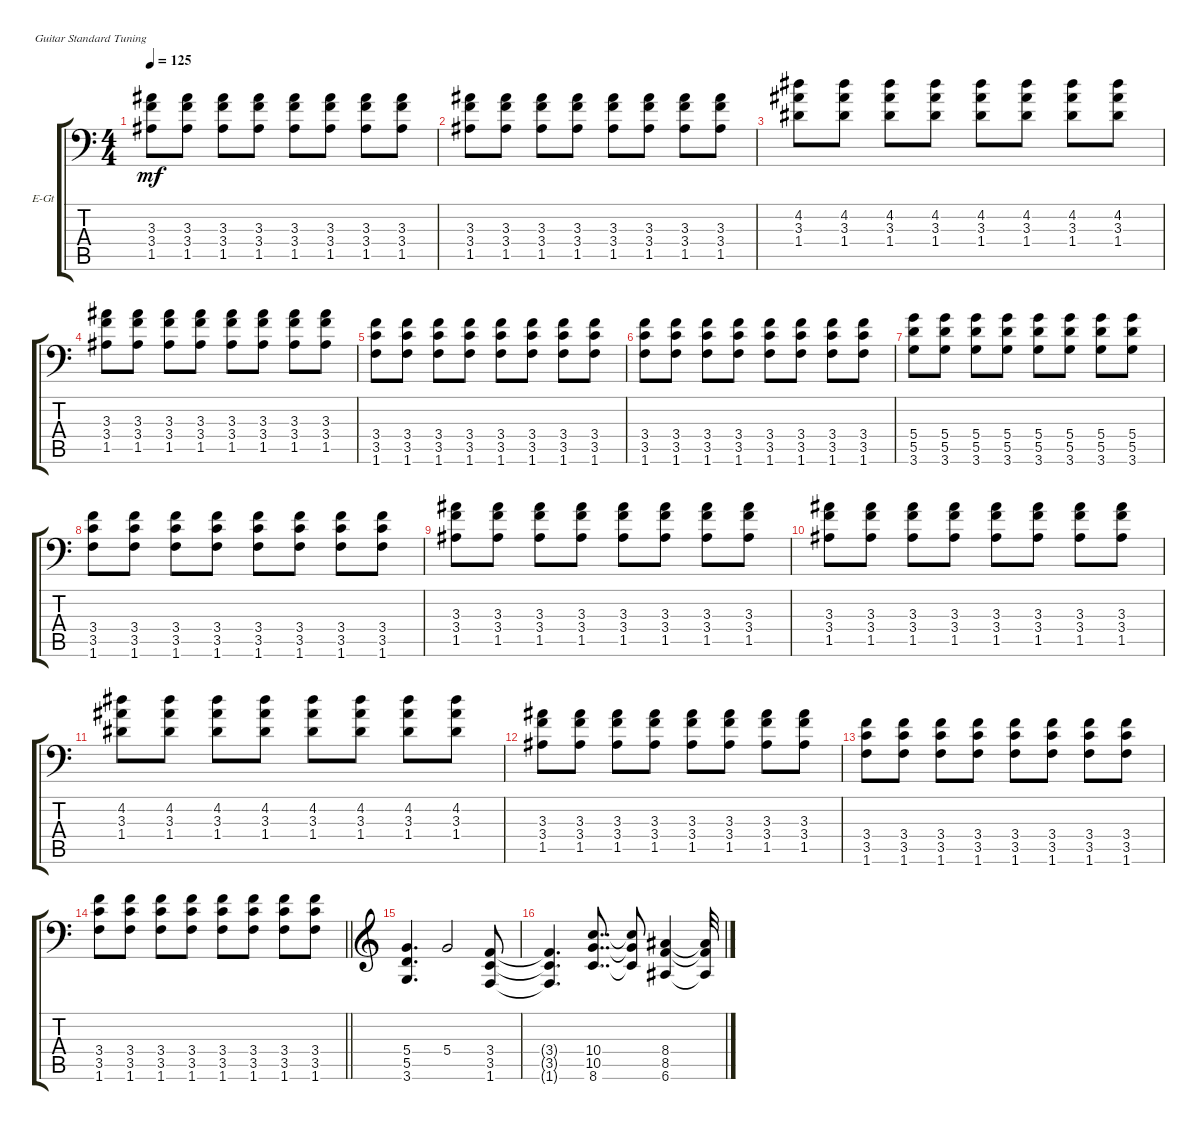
\defaultSystemsLayout 4
\bracketExtendMode groupsimilarinstruments
\firstSystemTrackNameOrientation horizontal
\otherSystemsTrackNameOrientation horizontal
\track ("Electric Guitar" "E-Gt") {instrument distortionguitar}
\staff {score tabs}
\tuning (E4 B3 G3 D3 A2 E2)
\ts (4 4)
\tempo 125
\clef f4
\ks c
(1.5 3.4 3.3).8{dy mf} (1.5 3.3 3.4).8 (1.5 3.4 3.3).8 (1.5 3.3 3.4).8 (1.5 3.4 3.3).8 (1.5 3.4 3.3).8 (1.5 3.3 3.4).8 (1.5 3.4 3.3).8 |
(1.5 3.4 3.3).8 (1.5 3.3 3.4).8 (1.5 3.4 3.3).8 (1.5 3.3 3.4).8 (1.5 3.4 3.3).8 (1.5 3.3 3.4).8 (1.5 3.4 3.3).8 (1.5 3.3 3.4).8 |
(1.4 4.2 3.3).8 (1.4 4.2 3.3).8 (1.4 4.2 3.3).8 (1.4 4.2 3.3).8 (1.4 4.2 3.3).8 (1.4 4.2 3.3).8 (1.4 4.2 3.3).8 (1.4 4.2 3.3).8 |
(1.5 3.4 3.3).8 (1.5 3.4 3.3).8 (1.5 3.4 3.3).8 (1.5 3.4 3.3).8 (1.5 3.4 3.3).8 (1.5 3.4 3.3).8 (1.5 3.4 3.3).8 (1.5 3.4 3.3).8 |
(1.6 3.5 3.4).8 (1.6 3.4 3.5).8 (1.6 3.5 3.4).8 (1.6 3.4 3.5).8 (1.6 3.5 3.4).8 (1.6 3.4 3.5).8 (1.6 3.5 3.4).8 (1.6 3.4 3.5).8 |
(1.6 3.5 3.4).8 (1.6 3.4 3.5).8 (1.6 3.5 3.4).8 (1.6 3.4 3.5).8 (1.6 3.5 3.4).8 (1.6 3.4 3.5).8 (1.6 3.5 3.4).8 (1.6 3.4 3.5).8 |
(3.6 5.5 5.4).8 (3.6 5.5 5.4).8 (3.6 5.5 5.4).8 (3.6 5.5 5.4).8 (3.6 5.5 5.4).8 (3.6 5.5 5.4).8 (3.6 5.4 5.5).8 (3.6 5.5 5.4).8 |
(1.6 3.5 3.4).8 (1.6 3.4 3.5).8 (1.6 3.5 3.4).8 (1.6 3.4 3.5).8 (1.6 3.5 3.4).8 (1.6 3.4 3.5).8 (1.6 3.5 3.4).8 (1.6 3.4 3.5).8 |
(1.5 3.4 3.3).8 (1.5 3.3 3.4).8 (1.5 3.4 3.3).8 (1.5 3.3 3.4).8 (1.5 3.4 3.3).8 (1.5 3.4 3.3).8 (1.5 3.3 3.4).8 (1.5 3.4 3.3).8 |
(1.5 3.4 3.3).8 (1.5 3.3 3.4).8 (1.5 3.4 3.3).8 (1.5 3.3 3.4).8 (1.5 3.4 3.3).8 (1.5 3.3 3.4).8 (1.5 3.4 3.3).8 (1.5 3.3 3.4).8 |
(1.4 4.2 3.3).8 (1.4 4.2 3.3).8 (1.4 4.2 3.3).8 (1.4 4.2 3.3).8 (1.4 4.2 3.3).8 (1.4 4.2 3.3).8 (1.4 4.2 3.3).8 (1.4 4.2 3.3).8 |
(1.5 3.4 3.3).8 (1.5 3.4 3.3).8 (1.5 3.4 3.3).8 (1.5 3.4 3.3).8 (1.5 3.4 3.3).8 (1.5 3.4 3.3).8 (1.5 3.4 3.3).8 (1.5 3.4 3.3).8 |
(1.6 3.5 3.4).8 (1.6 3.4 3.5).8 (1.6 3.5 3.4).8 (1.6 3.4 3.5).8 (1.6 3.5 3.4).8 (1.6 3.4 3.5).8 (1.6 3.5 3.4).8 (1.6 3.4 3.5).8 |
\barLineRight lightlight
(1.6 3.5 3.4).8 (1.6 3.4 3.5).8 (1.6 3.5 3.4).8 (1.6 3.4 3.5).8 (1.6 3.5 3.4).8 (1.6 3.4 3.5).8 (1.6 3.5 3.4).8 (1.6 3.4 3.5).8 |
\clef g2
(3.6 5.5 5.4).4{d} 5.4.2 (1.6 3.5 3.4).8 |
(1.6{t} 3.5{t} 3.4{t}).4{d} (10.4 10.5 8.6).8{dd} (10.4{t} 10.5{t} 8.6{t}).8 (8.4 8.5 6.6).4 (8.4{t} 8.5{t} 6.6{t}).32
